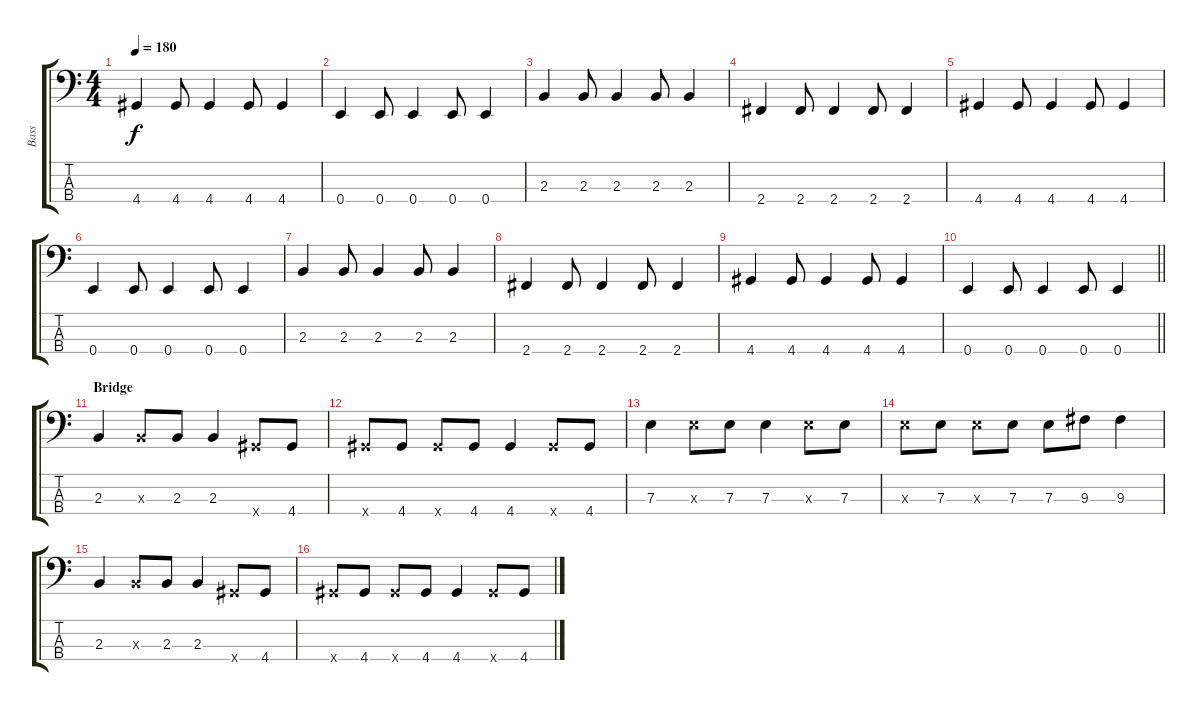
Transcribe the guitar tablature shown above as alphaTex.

\track ("Bass" "Bass") {instrument electricbasspick}
\staff {score tabs}
\tuning (G2 D2 A1 E1) {hide}
\ts (4 4)
\tempo 180
\clef f4
\ks c
4.4.4{dy f} 4.4.8 4.4.4 4.4.8 4.4.4 |
0.4.4 0.4.8 0.4.4 0.4.8 0.4.4 |
2.3.4 2.3.8 2.3.4 2.3.8 2.3.4 |
2.4.4 2.4.8 2.4.4 2.4.8 2.4.4 |
4.4.4 4.4.8 4.4.4 4.4.8 4.4.4 |
0.4.4 0.4.8 0.4.4 0.4.8 0.4.4 |
2.3.4 2.3.8 2.3.4 2.3.8 2.3.4 |
2.4.4 2.4.8 2.4.4 2.4.8 2.4.4 |
4.4.4 4.4.8 4.4.4 4.4.8 4.4.4 |
\barLineRight lightlight
0.4.4 0.4.8 0.4.4 0.4.8 0.4.4 |
\section ("" "Bridge")
2.3.4 2.3{x}.8 2.3.8 2.3.4 4.4{x}.8 4.4.8 |
4.4{x}.8 4.4.8 4.4{x}.8 4.4.8 4.4.4 4.4{x}.8 4.4.8 |
7.3.4 7.3{x}.8 7.3.8 7.3.4 7.3{x}.8 7.3.8 |
7.3{x}.8 7.3.8 7.3{x}.8 7.3.8 7.3.8 9.3.8 9.3.4 |
2.3.4 2.3{x}.8 2.3.8 2.3.4 4.4{x}.8 4.4.8 |
4.4{x}.8 4.4.8 4.4{x}.8 4.4.8 4.4.4 4.4{x}.8 4.4.8
